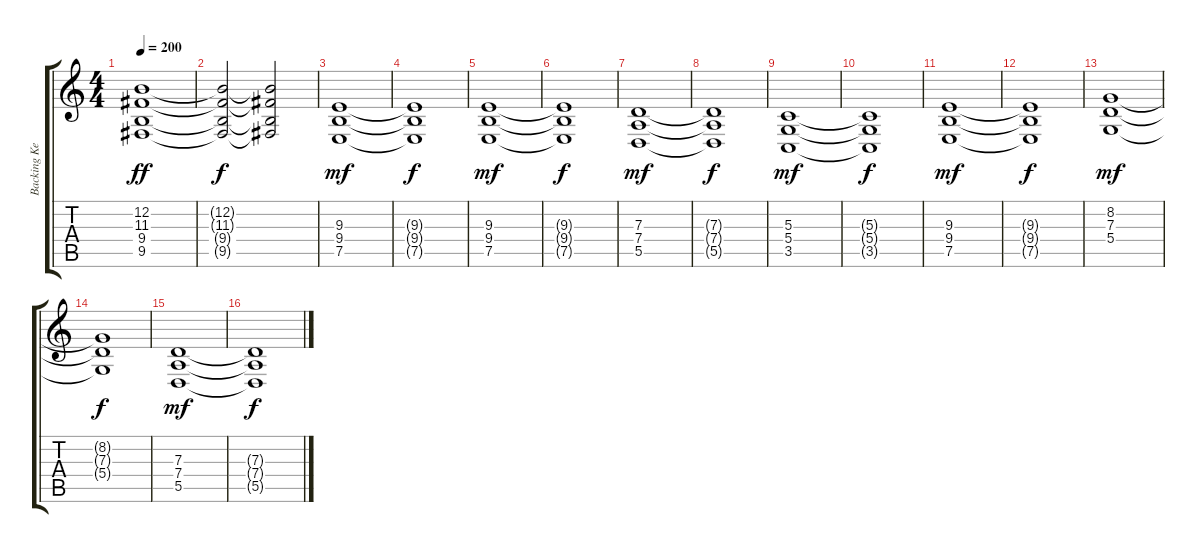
\track ("Backing Keyboards" "Backing Ke") {instrument choiraahs}
\staff {score tabs}
\tuning (E4 B3 G3 D3 A2 E2) {hide}
\ts (4 4)
\tempo 200
\clef g2
\ks c
(12.2 11.3 9.4 9.5).1{dy ff} |
(12.2{t} 11.3{t} 9.4{t} 9.5{t}).2{dy f volume 7} (12.2{t} 11.3{t} 9.4{t} 9.5{t}).2{volume 0} |
(9.3 9.4 7.5).1{dy mf volume 10} |
(9.3{t} 9.4{t} 7.5{t}).1{dy f} |
(9.3 9.4 7.5).1{dy mf} |
(9.3{t} 9.4{t} 7.5{t}).1{dy f} |
(7.3 7.4 5.5).1{dy mf} |
(7.3{t} 7.4{t} 5.5{t}).1{dy f} |
(5.3 5.4 3.5).1{dy mf} |
(5.3{t} 5.4{t} 3.5{t}).1{dy f} |
(9.3 9.4 7.5).1{dy mf} |
(9.3{t} 9.4{t} 7.5{t}).1{dy f} |
(8.2 7.3 5.4).1{dy mf} |
(8.2{t} 7.3{t} 5.4{t}).1{dy f} |
(7.3 7.4 5.5).1{dy mf} |
(7.3{t} 7.4{t} 5.5{t}).1{dy f}
